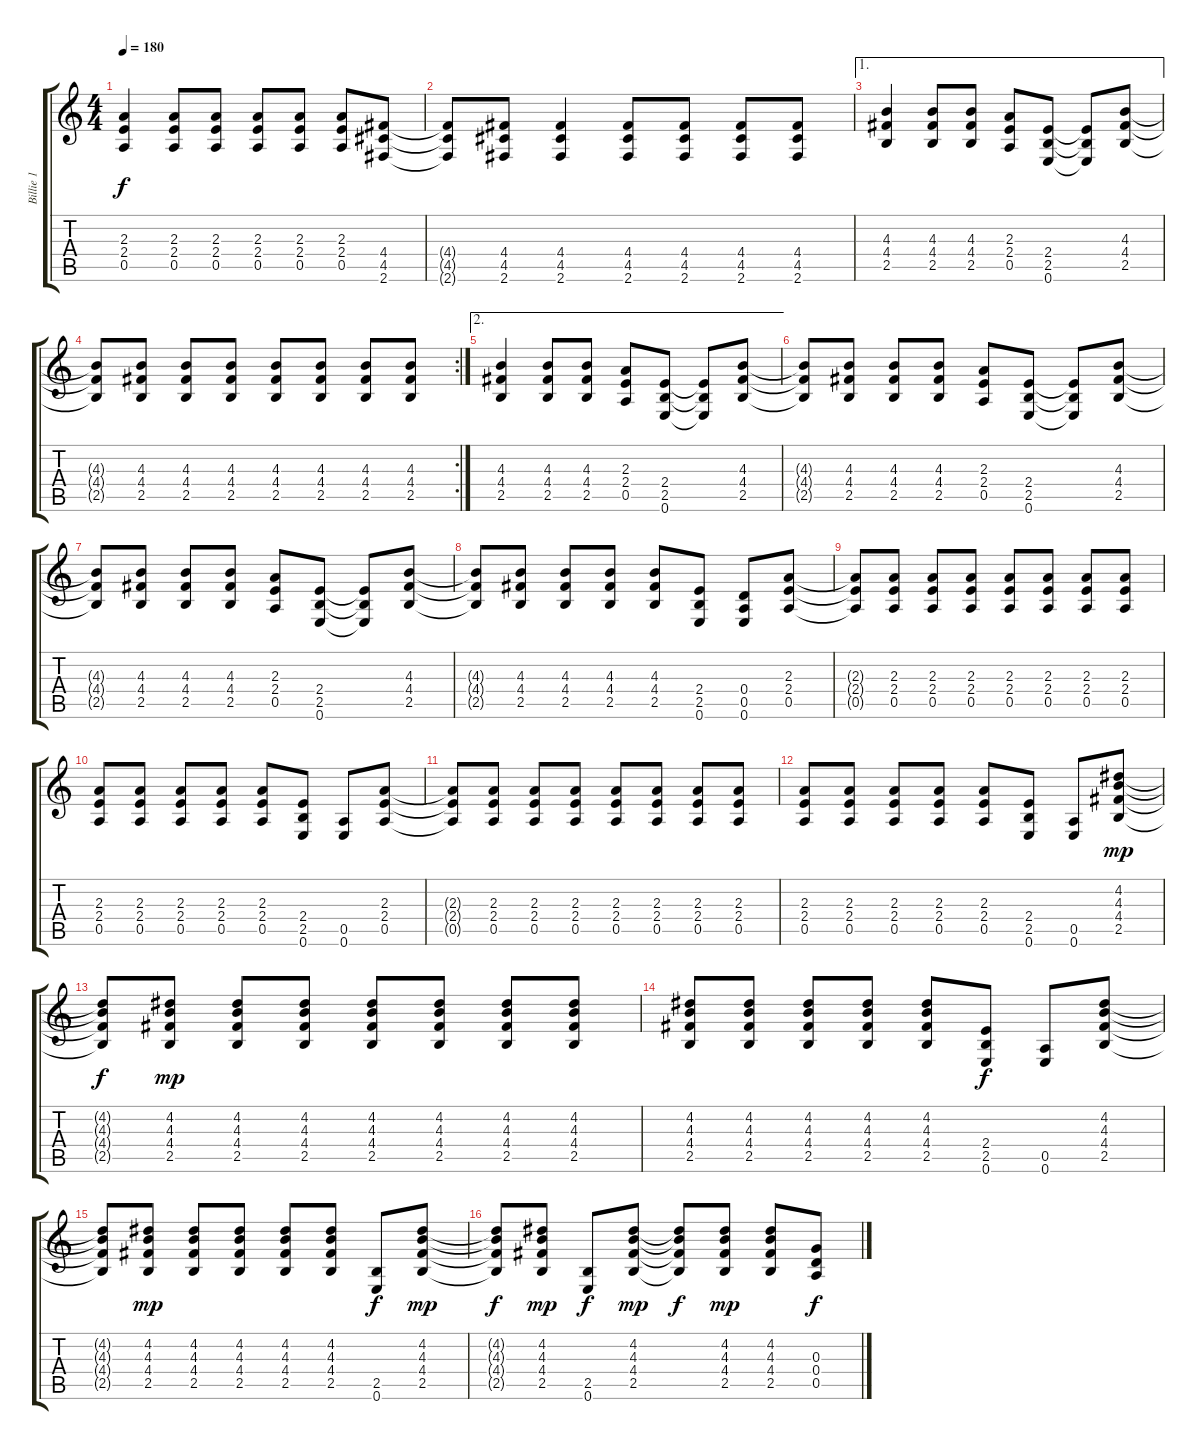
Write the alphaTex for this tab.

\track ("Billie 1" "Billie 1") {instrument distortionguitar}
\staff {score tabs}
\tuning (E4 B3 G3 D3 A2 E2) {hide}
\ts (4 4)
\tempo 180
\clef g2
\ks c
(2.3 2.4 0.5).4{dy f} (2.3 2.4 0.5).8 (2.3 2.4 0.5).8 (2.3 2.4 0.5).8 (2.3 2.4 0.5).8 (2.3 2.4 0.5).8 (4.4 4.5 2.6).8 |
(4.4{t} 4.5{t} 2.6{t}).8 (4.4 4.5 2.6).8 (4.4 4.5 2.6).4 (4.4 4.5 2.6).8 (4.4 4.5 2.6).8 (4.4 4.5 2.6).8 (4.4 4.5 2.6).8 |
\ae 1
(4.3 4.4 2.5).4 (4.3 4.4 2.5).8 (4.3 4.4 2.5).8 (2.3 2.4 0.5).8 (2.4 2.5 0.6).8 (2.4{t} 2.5{t} 0.6{t}).8 (4.3 4.4 2.5).8 |
\rc 2
(4.3{t} 4.4{t} 2.5{t}).8 (4.3 4.4 2.5).8 (4.3 4.4 2.5).8 (4.3 4.4 2.5).8 (4.3 4.4 2.5).8 (4.3 4.4 2.5).8 (4.3 4.4 2.5).8 (4.3 4.4 2.5).8 |
\ae 2
(4.3 4.4 2.5).4 (4.3 4.4 2.5).8 (4.3 4.4 2.5).8 (2.3 2.4 0.5).8 (2.4 2.5 0.6).8 (2.4{t} 2.5{t} 0.6{t}).8 (4.3 4.4 2.5).8 |
(4.3{t} 4.4{t} 2.5{t}).8 (4.3 4.4 2.5).8 (4.3 4.4 2.5).8 (4.3 4.4 2.5).8 (2.3 2.4 0.5).8 (2.4 2.5 0.6).8 (2.4{t} 2.5{t} 0.6{t}).8 (4.3 4.4 2.5).8 |
(4.3{t} 4.4{t} 2.5{t}).8 (4.3 4.4 2.5).8 (4.3 4.4 2.5).8 (4.3 4.4 2.5).8 (2.3 2.4 0.5).8 (2.4 2.5 0.6).8 (2.4{t} 2.5{t} 0.6{t}).8 (4.3 4.4 2.5).8 |
(4.3{t} 4.4{t} 2.5{t}).8 (4.3 4.4 2.5).8 (4.3 4.4 2.5).8 (4.3 4.4 2.5).8 (4.3 4.4 2.5).8 (2.4 2.5 0.6).8 (0.4 0.5 0.6).8 (2.3 2.4 0.5).8 |
(2.3{t} 2.4{t} 0.5{t}).8 (2.3 2.4 0.5).8 (2.3 2.4 0.5).8 (2.3 2.4 0.5).8 (2.3 2.4 0.5).8 (2.3 2.4 0.5).8 (2.3 2.4 0.5).8 (2.3 2.4 0.5).8 |
(2.3 2.4 0.5).8 (2.3 2.4 0.5).8 (2.3 2.4 0.5).8 (2.3 2.4 0.5).8 (2.3 2.4 0.5).8 (2.4 2.5 0.6).8 (0.5 0.6).8 (2.3 2.4 0.5).8 |
(2.3{t} 2.4{t} 0.5{t}).8 (2.3 2.4 0.5).8 (2.3 2.4 0.5).8 (2.3 2.4 0.5).8 (2.3 2.4 0.5).8 (2.3 2.4 0.5).8 (2.3 2.4 0.5).8 (2.3 2.4 0.5).8 |
(2.3 2.4 0.5).8 (2.3 2.4 0.5).8 (2.3 2.4 0.5).8 (2.3 2.4 0.5).8 (2.3 2.4 0.5).8 (2.4 2.5 0.6).8 (0.5 0.6).8 (4.2 4.3 4.4 2.5).8{dy mp} |
(4.2{t} 4.3{t} 4.4{t} 2.5{t}).8{dy f} (4.2 4.3 4.4 2.5).8{dy mp} (4.2 4.3 4.4 2.5).8 (4.2 4.3 4.4 2.5).8 (4.2 4.3 4.4 2.5).8 (4.2 4.3 4.4 2.5).8 (4.2 4.3 4.4 2.5).8 (4.2 4.3 4.4 2.5).8 |
(4.2 4.3 4.4 2.5).8 (4.2 4.3 4.4 2.5).8 (4.2 4.3 4.4 2.5).8 (4.2 4.3 4.4 2.5).8 (4.2 4.3 4.4 2.5).8 (2.4 2.5 0.6).8{dy f} (0.5 0.6).8 (4.2 4.3 4.4 2.5).8 |
(4.2{t} 4.3{t} 4.4{t} 2.5{t}).8 (4.2 4.3 4.4 2.5).8{dy mp} (4.2 4.3 4.4 2.5).8 (4.2 4.3 4.4 2.5).8 (4.2 4.3 4.4 2.5).8 (4.2 4.3 4.4 2.5).8 (2.5 0.6).8{dy f} (4.2 4.3 4.4 2.5).8{dy mp} |
(4.2{t} 4.3{t} 4.4{t} 2.5{t}).8{dy f} (4.2 4.3 4.4 2.5).8{dy mp} (2.5 0.6).8{dy f} (4.2 4.3 4.4 2.5).8{dy mp} (4.2{t} 4.3{t} 4.4{t} 2.5{t}).8{dy f} (4.2 4.3 4.4 2.5).8{dy mp} (4.2 4.3 4.4 2.5).8 (0.3 0.4 0.5).8{dy f}
